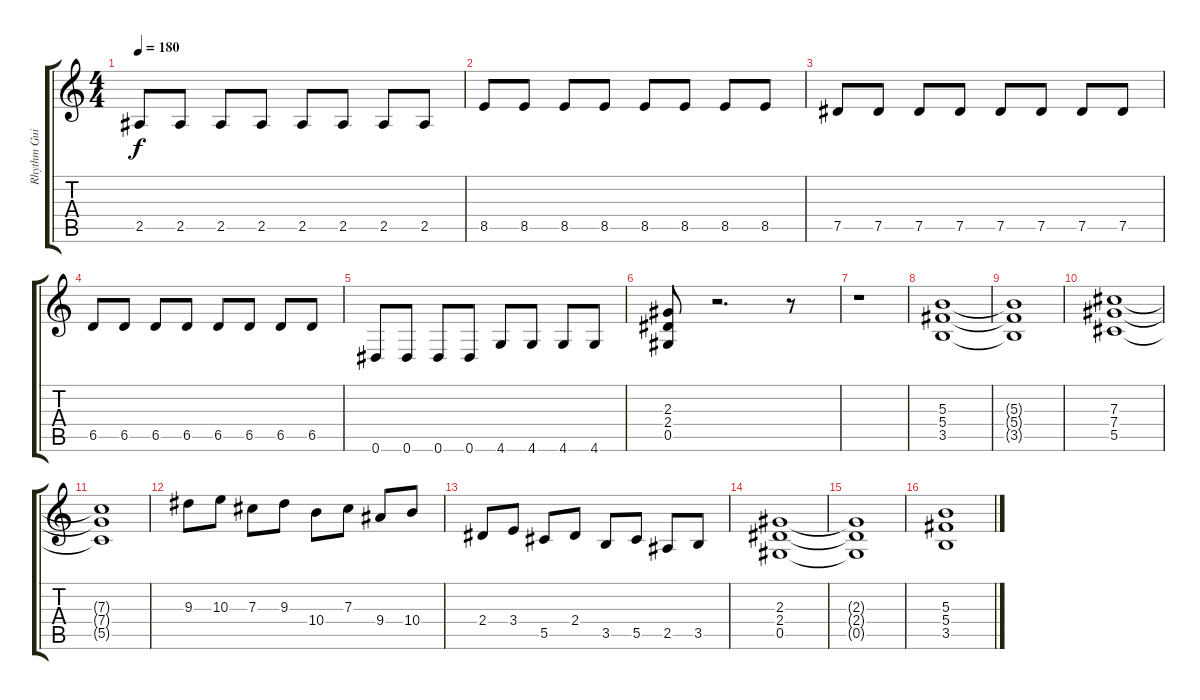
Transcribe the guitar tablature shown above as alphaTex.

\track ("Rhythm Guitar" "Rhythm Gui") {instrument distortionguitar}
\staff {score tabs}
\tuning (Eb4 Bb3 Gb3 Db3 Ab2 Eb2) {hide}
\ts (4 4)
\tempo 180
\clef g2
\ks c
2.5.8{dy f} 2.5.8 2.5.8 2.5.8 2.5.8 2.5.8 2.5.8 2.5.8 |
8.5.8 8.5.8 8.5.8 8.5.8 8.5.8 8.5.8 8.5.8 8.5.8 |
7.5.8 7.5.8 7.5.8 7.5.8 7.5.8 7.5.8 7.5.8 7.5.8 |
6.5.8 6.5.8 6.5.8 6.5.8 6.5.8 6.5.8 6.5.8 6.5.8 |
0.6.8 0.6.8 0.6.8 0.6.8 4.6.8 4.6.8 4.6.8 4.6.8 |
(2.3 2.4 0.5).8 r.2{d} r.8 |
r.1 |
(5.3 5.4 3.5).1 |
(5.3{t} 5.4{t} 3.5{t}).1 |
(7.3 7.4 5.5).1 |
(7.3{t} 7.4{t} 5.5{t}).1 |
9.3.8 10.3.8 7.3.8 9.3.8 10.4.8 7.3.8 9.4.8 10.4.8 |
2.4.8 3.4.8 5.5.8 2.4.8 3.5.8 5.5.8 2.5.8 3.5.8 |
(2.3 2.4 0.5).1 |
(2.3{t} 2.4{t} 0.5{t}).1 |
(5.3 5.4 3.5).1
